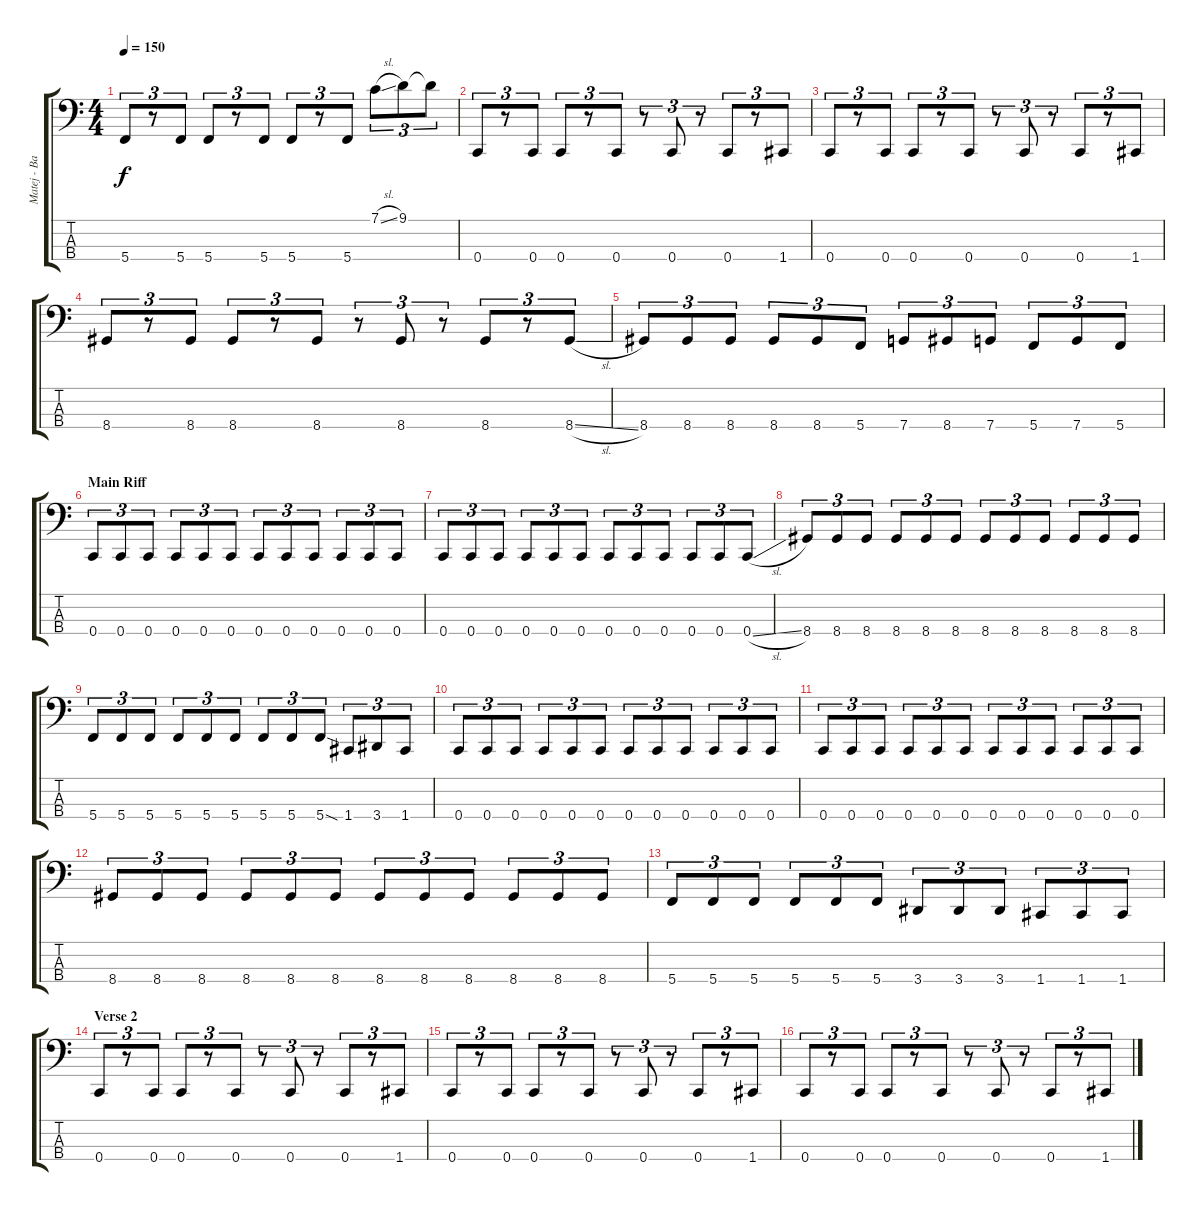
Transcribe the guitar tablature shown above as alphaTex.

\track ("Matej - Bass" "Matej - Ba") {instrument electricbasspick}
\staff {score tabs}
\tuning (F2 C2 G1 C1) {hide}
\ts (4 4)
\tempo 150
\clef f4
\ks c
5.4.8{tu (3 2) dy f} r.8{tu (3 2)} 5.4.8{tu (3 2)} 5.4.8{tu (3 2)} r.8{tu (3 2)} 5.4.8{tu (3 2)} 5.4.8{tu (3 2)} r.8{tu (3 2)} 5.4.8{tu (3 2)} 7.1{sl}.8{tu (3 2)} 9.1.8{tu (3 2)} 9.1{t}.8{tu (3 2)} |
0.4.8{tu (3 2)} r.8{tu (3 2)} 0.4.8{tu (3 2)} 0.4.8{tu (3 2)} r.8{tu (3 2)} 0.4.8{tu (3 2)} r.8{tu (3 2)} 0.4.8{tu (3 2)} r.8{tu (3 2)} 0.4.8{tu (3 2)} r.8{tu (3 2)} 1.4.8{tu (3 2)} |
0.4.8{tu (3 2)} r.8{tu (3 2)} 0.4.8{tu (3 2)} 0.4.8{tu (3 2)} r.8{tu (3 2)} 0.4.8{tu (3 2)} r.8{tu (3 2)} 0.4.8{tu (3 2)} r.8{tu (3 2)} 0.4.8{tu (3 2)} r.8{tu (3 2)} 1.4.8{tu (3 2)} |
8.4.8{tu (3 2)} r.8{tu (3 2)} 8.4.8{tu (3 2)} 8.4.8{tu (3 2)} r.8{tu (3 2)} 8.4.8{tu (3 2)} r.8{tu (3 2)} 8.4.8{tu (3 2)} r.8{tu (3 2)} 8.4.8{tu (3 2)} r.8{tu (3 2)} 8.4{sl}.8{tu (3 2)} |
8.4.8{tu (3 2)} 8.4.8{tu (3 2)} 8.4.8{tu (3 2)} 8.4.8{tu (3 2)} 8.4.8{tu (3 2)} 5.4.8{tu (3 2)} 7.4.8{tu (3 2)} 8.4.8{tu (3 2)} 7.4.8{tu (3 2)} 5.4.8{tu (3 2)} 7.4.8{tu (3 2)} 5.4.8{tu (3 2)} |
\section ("" "Main Riff")
0.4.8{tu (3 2)} 0.4.8{tu (3 2)} 0.4.8{tu (3 2)} 0.4.8{tu (3 2)} 0.4.8{tu (3 2)} 0.4.8{tu (3 2)} 0.4.8{tu (3 2)} 0.4.8{tu (3 2)} 0.4.8{tu (3 2)} 0.4.8{tu (3 2)} 0.4.8{tu (3 2)} 0.4.8{tu (3 2)} |
0.4.8{tu (3 2)} 0.4.8{tu (3 2)} 0.4.8{tu (3 2)} 0.4.8{tu (3 2)} 0.4.8{tu (3 2)} 0.4.8{tu (3 2)} 0.4.8{tu (3 2)} 0.4.8{tu (3 2)} 0.4.8{tu (3 2)} 0.4.8{tu (3 2)} 0.4.8{tu (3 2)} 0.4{sl}.8{tu (3 2)} |
8.4.8{tu (3 2)} 8.4.8{tu (3 2)} 8.4.8{tu (3 2)} 8.4.8{tu (3 2)} 8.4.8{tu (3 2)} 8.4.8{tu (3 2)} 8.4.8{tu (3 2)} 8.4.8{tu (3 2)} 8.4.8{tu (3 2)} 8.4.8{tu (3 2)} 8.4.8{tu (3 2)} 8.4.8{tu (3 2)} |
5.4.8{tu (3 2)} 5.4.8{tu (3 2)} 5.4.8{tu (3 2)} 5.4.8{tu (3 2)} 5.4.8{tu (3 2)} 5.4.8{tu (3 2)} 5.4.8{tu (3 2)} 5.4.8{tu (3 2)} 5.4{sod}.8{tu (3 2)} 1.4.8{tu (3 2)} 3.4.8{tu (3 2)} 1.4.8{tu (3 2)} |
0.4.8{tu (3 2)} 0.4.8{tu (3 2)} 0.4.8{tu (3 2)} 0.4.8{tu (3 2)} 0.4.8{tu (3 2)} 0.4.8{tu (3 2)} 0.4.8{tu (3 2)} 0.4.8{tu (3 2)} 0.4.8{tu (3 2)} 0.4.8{tu (3 2)} 0.4.8{tu (3 2)} 0.4.8{tu (3 2)} |
0.4.8{tu (3 2)} 0.4.8{tu (3 2)} 0.4.8{tu (3 2)} 0.4.8{tu (3 2)} 0.4.8{tu (3 2)} 0.4.8{tu (3 2)} 0.4.8{tu (3 2)} 0.4.8{tu (3 2)} 0.4.8{tu (3 2)} 0.4.8{tu (3 2)} 0.4.8{tu (3 2)} 0.4.8{tu (3 2)} |
8.4.8{tu (3 2)} 8.4.8{tu (3 2)} 8.4.8{tu (3 2)} 8.4.8{tu (3 2)} 8.4.8{tu (3 2)} 8.4.8{tu (3 2)} 8.4.8{tu (3 2)} 8.4.8{tu (3 2)} 8.4.8{tu (3 2)} 8.4.8{tu (3 2)} 8.4.8{tu (3 2)} 8.4.8{tu (3 2)} |
5.4.8{tu (3 2)} 5.4.8{tu (3 2)} 5.4.8{tu (3 2)} 5.4.8{tu (3 2)} 5.4.8{tu (3 2)} 5.4.8{tu (3 2)} 3.4.8{tu (3 2)} 3.4.8{tu (3 2)} 3.4.8{tu (3 2)} 1.4.8{tu (3 2)} 1.4.8{tu (3 2)} 1.4.8{tu (3 2)} |
\section ("" "Verse 2")
0.4.8{tu (3 2)} r.8{tu (3 2)} 0.4.8{tu (3 2)} 0.4.8{tu (3 2)} r.8{tu (3 2)} 0.4.8{tu (3 2)} r.8{tu (3 2)} 0.4.8{tu (3 2)} r.8{tu (3 2)} 0.4.8{tu (3 2)} r.8{tu (3 2)} 1.4.8{tu (3 2)} |
0.4.8{tu (3 2)} r.8{tu (3 2)} 0.4.8{tu (3 2)} 0.4.8{tu (3 2)} r.8{tu (3 2)} 0.4.8{tu (3 2)} r.8{tu (3 2)} 0.4.8{tu (3 2)} r.8{tu (3 2)} 0.4.8{tu (3 2)} r.8{tu (3 2)} 1.4.8{tu (3 2)} |
0.4.8{tu (3 2)} r.8{tu (3 2)} 0.4.8{tu (3 2)} 0.4.8{tu (3 2)} r.8{tu (3 2)} 0.4.8{tu (3 2)} r.8{tu (3 2)} 0.4.8{tu (3 2)} r.8{tu (3 2)} 0.4.8{tu (3 2)} r.8{tu (3 2)} 1.4.8{tu (3 2)}
